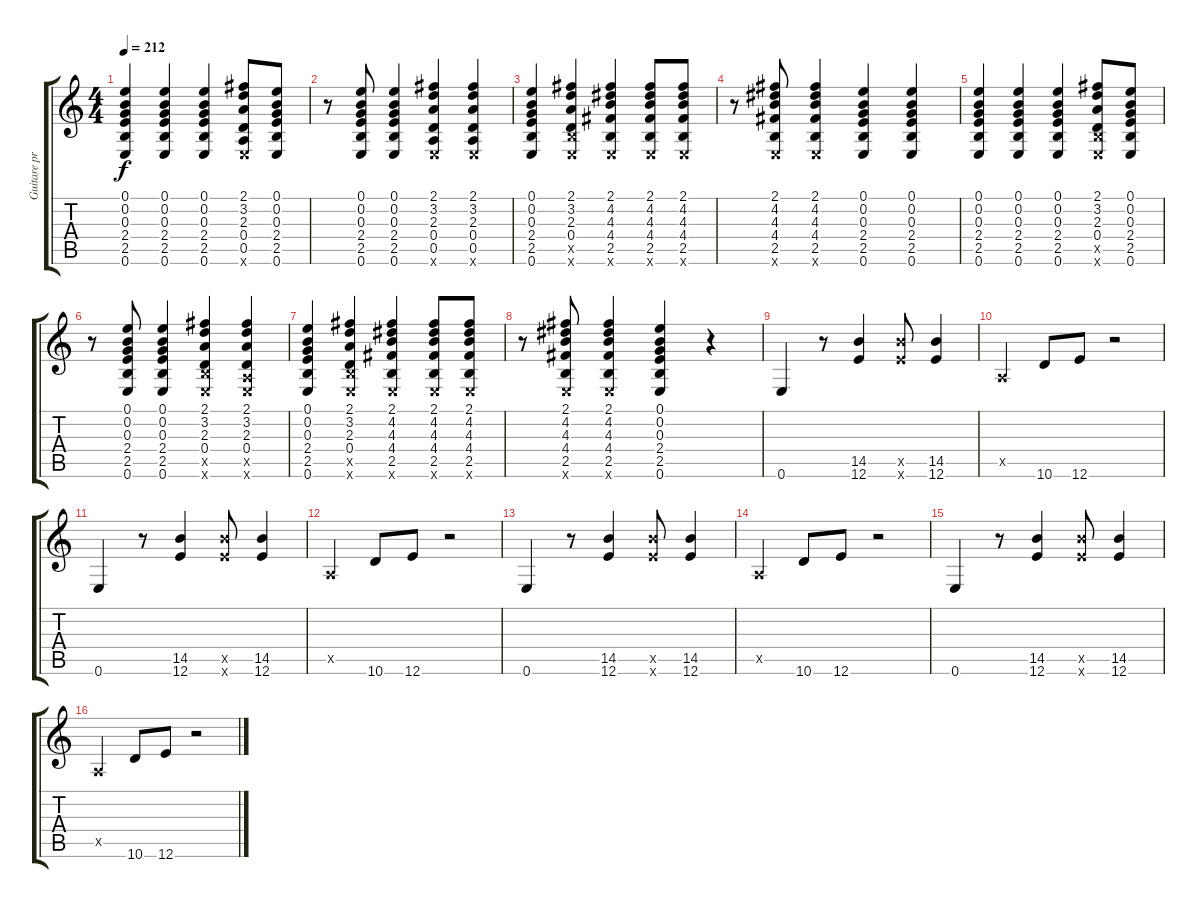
\track ("Guitare principale (saturée)" "Guitare pr") {instrument overdrivenguitar}
\staff {score tabs}
\tuning (E4 B3 G3 D3 A2 E2) {hide}
\ts (4 4)
\tempo 212
\clef g2
\ks c
(0.1 0.2 0.3 2.4 2.5 0.6).4{dy f} (0.1 0.2 0.3 2.4 2.5 0.6).4 (0.1 0.2 0.3 2.4 2.5 0.6).4 (2.1 3.2 2.3 0.4 0.5 0.6{x}).8 (0.1 0.2 0.3 2.4 2.5 0.6).8 |
r.8 (0.1 0.2 0.3 2.4 2.5 0.6).8 (0.1 0.2 0.3 2.4 2.5 0.6).4 (2.1 3.2 2.3 0.4 0.5 0.6{x}).4 (2.1 3.2 2.3 0.4 0.5 0.6{x}).4 |
(0.1 0.2 0.3 2.4 2.5 0.6).4 (2.1 3.2 2.3 0.4 2.5{x} 0.6{x}).4 (2.1 4.2 4.3 4.4 2.5 0.6{x}).4 (2.1 4.2 4.3 4.4 2.5 0.6{x}).8 (2.1 4.2 4.3 4.4 2.5 0.6{x}).8 |
r.8 (2.1 4.2 4.3 4.4 2.5 0.6{x}).8 (2.1 4.2 4.3 4.4 2.5 0.6{x}).4 (0.1 0.2 0.3 2.4 2.5 0.6).4 (0.1 0.2 0.3 2.4 2.5 0.6).4 |
(0.1 0.2 0.3 2.4 2.5 0.6).4 (0.1 0.2 0.3 2.4 2.5 0.6).4 (0.1 0.2 0.3 2.4 2.5 0.6).4 (2.1 3.2 2.3 0.4 2.5{x} 0.6{x}).8 (0.1 0.2 0.3 2.4 2.5 0.6).8 |
r.8 (0.1 0.2 0.3 2.4 2.5 0.6).8 (0.1 0.2 0.3 2.4 2.5 0.6).4 (2.1 3.2 2.3 0.4 2.5{x} 0.6{x}).4 (2.1 3.2 2.3 0.4 0.5{x} 0.6{x}).4 |
(0.1 0.2 0.3 2.4 2.5 0.6).4 (2.1 3.2 2.3 0.4 2.5{x} 0.6{x}).4 (2.1 4.2 4.3 4.4 2.5 0.6{x}).4 (2.1 4.2 4.3 4.4 2.5 0.6{x}).8 (2.1 4.2 4.3 4.4 2.5 0.6{x}).8 |
r.8 (2.1 4.2 4.3 4.4 2.5 0.6{x}).8 (2.1 4.2 4.3 4.4 2.5 0.6{x}).4 (0.1 0.2 0.3 2.4 2.5 0.6).4 r.4 |
0.6.4 r.8 (14.5 12.6).4 (14.5{x} 12.6{x}).8 (14.5 12.6).4 |
0.5{x}.4 10.6.8 12.6.8 r.2 |
0.6.4 r.8 (14.5 12.6).4 (14.5{x} 12.6{x}).8 (14.5 12.6).4 |
0.5{x}.4 10.6.8 12.6.8 r.2 |
0.6.4 r.8 (14.5 12.6).4 (14.5{x} 12.6{x}).8 (14.5 12.6).4 |
0.5{x}.4 10.6.8 12.6.8 r.2 |
0.6.4 r.8 (14.5 12.6).4 (14.5{x} 12.6{x}).8 (14.5 12.6).4 |
0.5{x}.4 10.6.8 12.6.8 r.2
